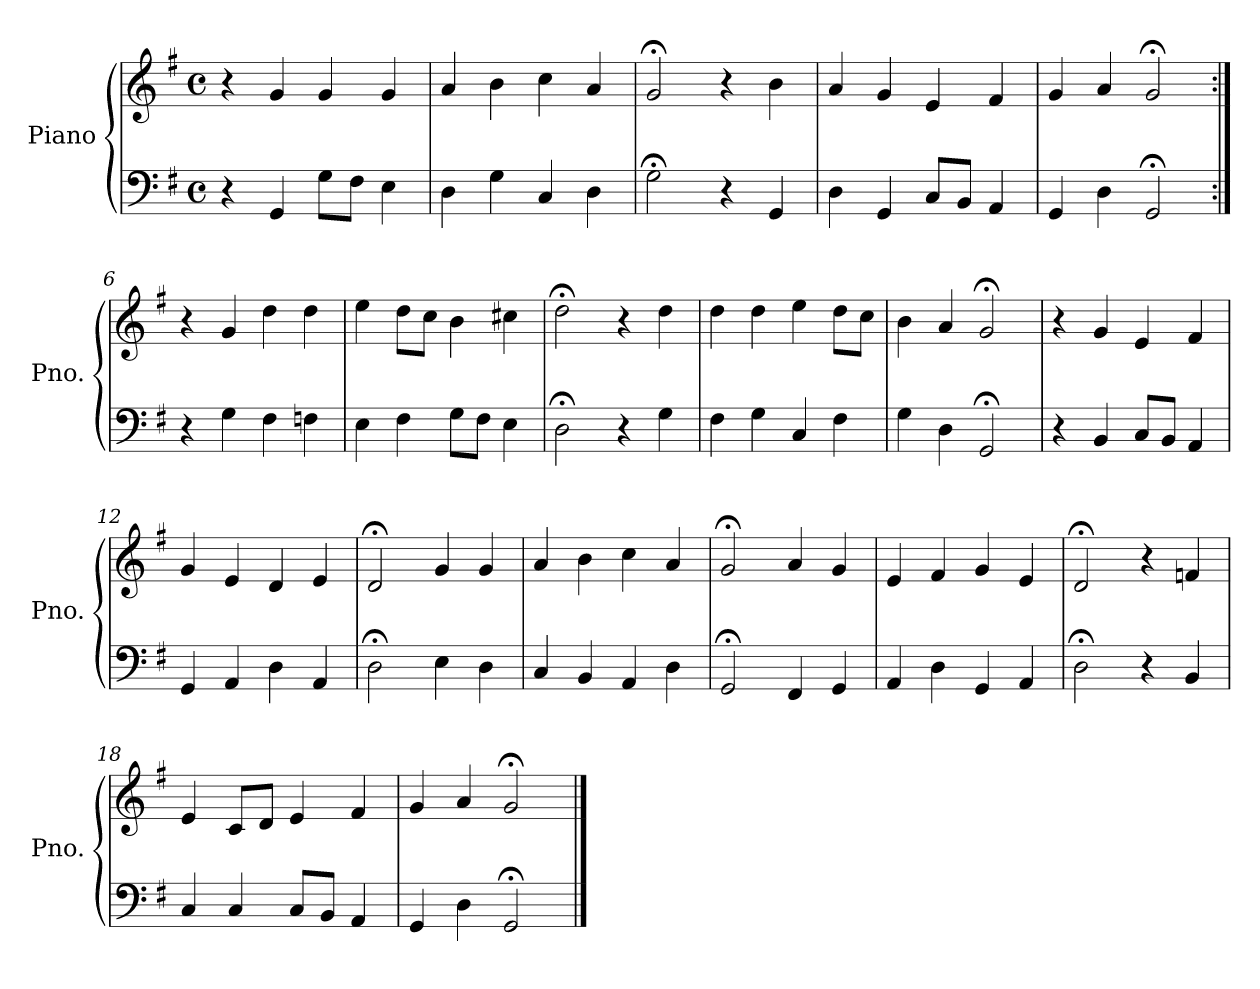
**kern	**kern
*part1	*part1
*staff2	*staff1
*I"Piano	*
*I'Pno.	*
*clefF4	*clefG2
*k[f#]	*k[f#]
*M4/4	*M4/4
*met(c)	*met(c)
=1	=1
4r	4r
4GG/	4g/
8G\L	4g/
8F#\J	.
4E\	4g/
=2	=2
4D\	4a/
4G\	4b\
4C/	4cc\
4D\	4a/
=3	=3
2G;<\	2g;</
4r	4r
4GG/	4b\
=4	=4
4D\	4a/
4GG/	4g/
8C/L	4e/
8BB/J	.
4AA/	4f#/
=5	=5
4GG/	4g/
4D\	4a/
2GG;</	2g;</
=6:|!	=6:|!
4r	4r
4G\	4g/
4F#\	4dd\
4Fn\	4dd\
=7	=7
4E\	4ee\
4F#\	8dd\L
.	8cc\J
8G\L	4b\
8F#\J	.
4E\	4cc#X\
!!LO:LB:g=z
=8	=8
2D;<\	2dd;<\
4r	4r
4G\	4dd\
=9	=9
4F#\	4dd\
4G\	4dd\
4C/	4ee\
4F#\	8dd\L
.	8cc\J
=10	=10
4G\	4b\
4D\	4a/
2GG;</	2g;</
=11	=11
4r	4r
4BB/	4g/
8C/L	4e/
8BB/J	.
4AA/	4f#/
=12	=12
4GG/	4g/
4AA/	4e/
4D\	4d/
4AA/	4e/
=13	=13
2D;<\	2d;</
4E\	4g/
4D\	4g/
=14	=14
4C/	4a/
4BB/	4b\
4AA/	4cc\
4D\	4a/
=15	=15
2GG;</	2g;</
4FF#/	4a/
4GG/	4g/
!!LO:LB:g=z
=16	=16
4AA/	4e/
4D\	4f#/
4GG/	4g/
4AA/	4e/
=17	=17
2D;<\	2d;</
4r	4r
4BB/	4fn/
=18	=18
4C/	4e/
4C/	8c/L
.	8d/J
8C/L	4e/
8BB/J	.
4AA/	4f#/
=19	=19
4GG/	4g/
4D\	4a/
2GG;</	2g;</
==	==
*-	*-
